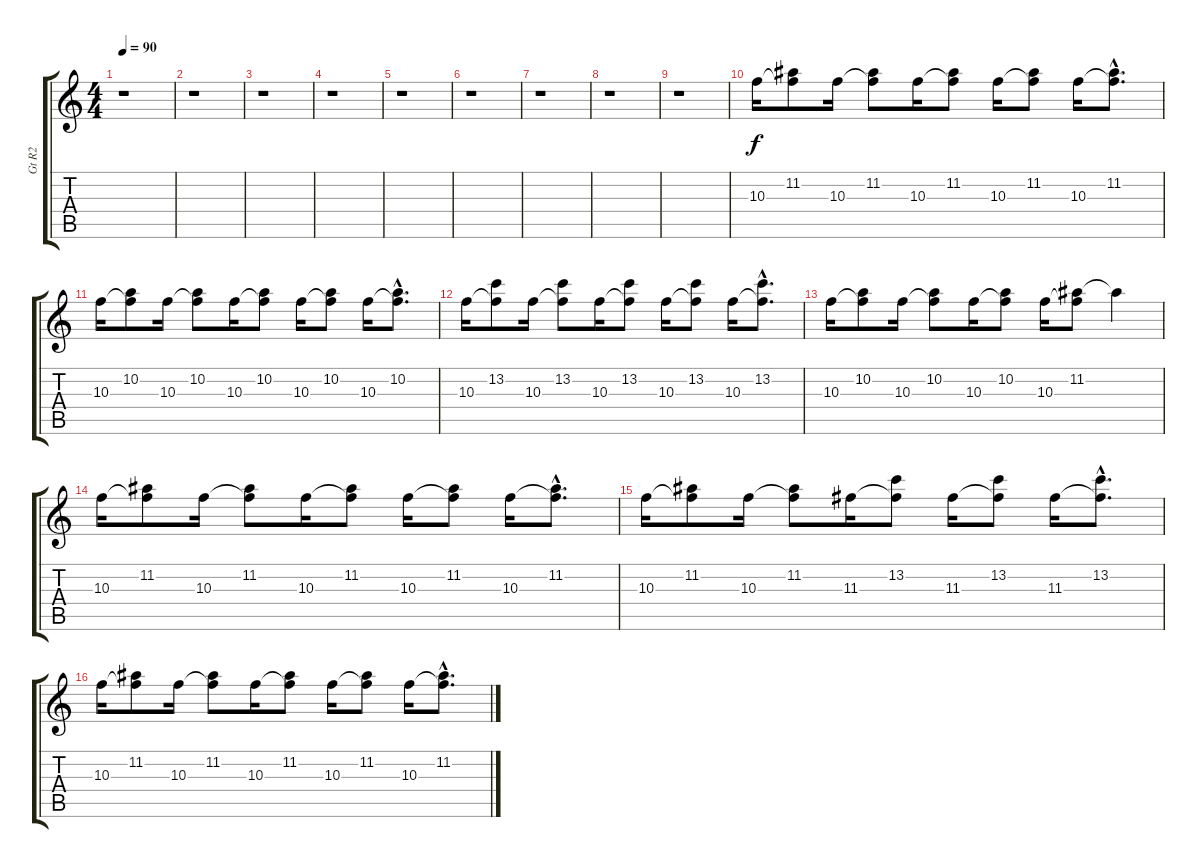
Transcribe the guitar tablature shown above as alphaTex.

\track ("Gt R2" "Gt R2") {instrument electricguitarjazz}
\staff {score tabs}
\tuning (E4 B3 G3 D3 A2 E2) {hide}
\ts (4 4)
\tempo 90
\clef g2
\ks c
r.1{dy f instrument electricguitarjazz} |
r.1 |
r.1 |
r.1 |
r.1 |
r.1 |
r.1 |
r.1 |
r.1 |
10.3.16 (11.2 10.3{t}).8 10.3.16 (11.2 10.3{t}).8 10.3.16 (11.2 10.3{t}).8 10.3.16 (11.2 10.3{t}).8 10.3.16 (11.2{hac} 10.3{hac t}).8{d} |
10.3.16 (10.2 10.3{t}).8 10.3.16 (10.2 10.3{t}).8 10.3.16 (10.2 10.3{t}).8 10.3.16 (10.2 10.3{t}).8 10.3.16 (10.2{hac} 10.3{hac t}).8{d} |
10.3.16 (13.2 10.3{t}).8 10.3.16 (13.2 10.3{t}).8 10.3.16 (13.2 10.3{t}).8 10.3.16 (13.2 10.3{t}).8 10.3.16 (13.2{hac} 10.3{hac t}).8{d} |
10.3.16 (10.2 10.3{t}).8 10.3.16 (10.2 10.3{t}).8 10.3.16 (10.2 10.3{t}).8 10.3.16 (11.2 10.3{t}).8 11.2{t}.4 |
10.3.16 (11.2 10.3{t}).8 10.3.16 (11.2 10.3{t}).8 10.3.16 (11.2 10.3{t}).8 10.3.16 (11.2 10.3{t}).8 10.3.16 (11.2{hac} 10.3{hac t}).8{d} |
10.3.16 (11.2 10.3{t}).8 10.3.16 (11.2 10.3{t}).8 11.3.16 (13.2 11.3{t}).8 11.3.16 (13.2 11.3{t}).8 11.3.16 (13.2{hac} 11.3{hac t}).8{d} |
10.3.16 (11.2 10.3{t}).8 10.3.16 (11.2 10.3{t}).8 10.3.16 (11.2 10.3{t}).8 10.3.16 (11.2 10.3{t}).8 10.3.16 (11.2{hac} 10.3{hac t}).8{d}
